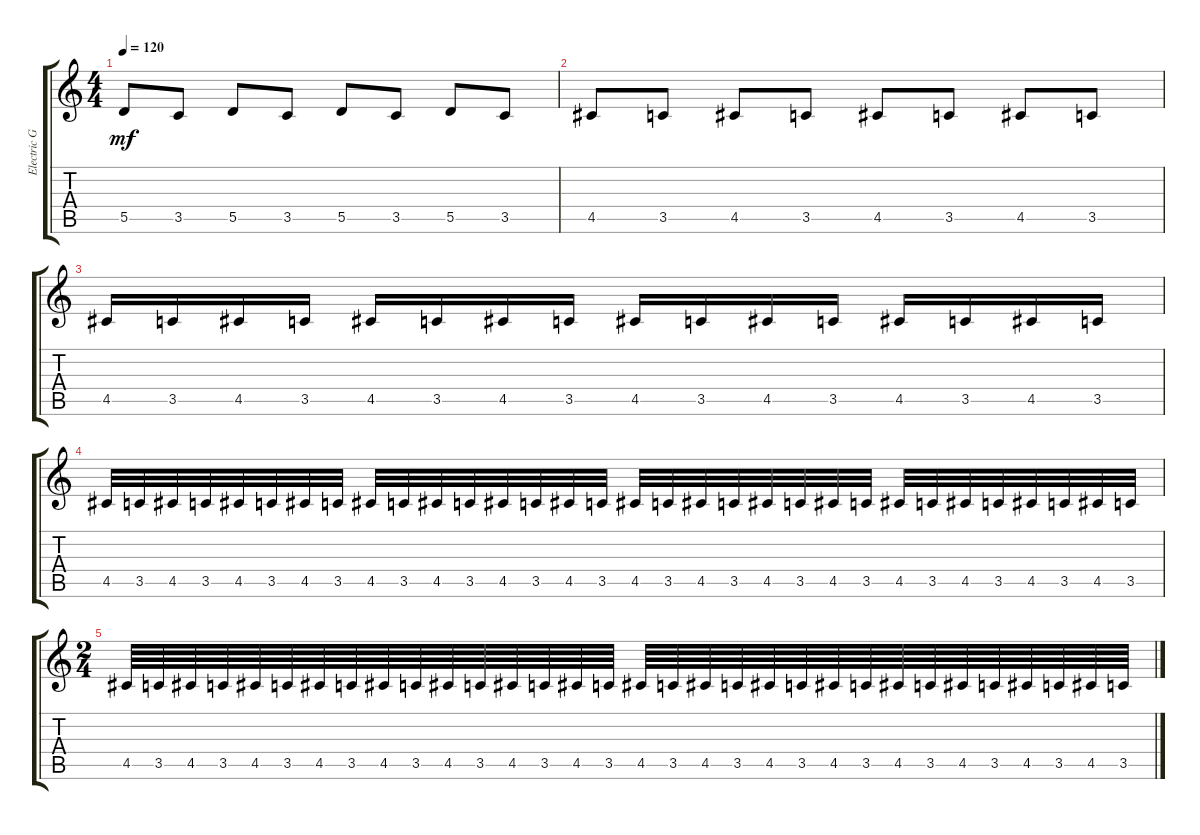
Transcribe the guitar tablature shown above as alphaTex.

\track ("Electric Guitar" "Electric G") {instrument electricguitarclean}
\staff {score tabs}
\tuning (E4 B3 G3 D3 A2 E2) {hide}
\ts (4 4)
\tempo 120
\clef g2
\ks c
5.5.8{dy mf instrument electricguitarclean} 3.5.8 5.5.8 3.5.8 5.5.8 3.5.8 5.5.8 3.5.8 |
4.5.8 3.5.8 4.5.8 3.5.8 4.5.8 3.5.8 4.5.8 3.5.8 |
4.5.16 3.5.16 4.5.16 3.5.16 4.5.16 3.5.16 4.5.16 3.5.16 4.5.16 3.5.16 4.5.16 3.5.16 4.5.16 3.5.16 4.5.16 3.5.16 |
4.5.32 3.5.32 4.5.32 3.5.32 4.5.32 3.5.32 4.5.32 3.5.32 4.5.32 3.5.32 4.5.32 3.5.32 4.5.32 3.5.32 4.5.32 3.5.32 4.5.32 3.5.32 4.5.32 3.5.32 4.5.32 3.5.32 4.5.32 3.5.32 4.5.32 3.5.32 4.5.32 3.5.32 4.5.32 3.5.32 4.5.32 3.5.32 |
\ts (2 4)
4.5.64 3.5.64 4.5.64 3.5.64 4.5.64 3.5.64 4.5.64 3.5.64 4.5.64 3.5.64 4.5.64 3.5.64 4.5.64 3.5.64 4.5.64 3.5.64 4.5.64 3.5.64 4.5.64 3.5.64 4.5.64 3.5.64 4.5.64 3.5.64 4.5.64 3.5.64 4.5.64 3.5.64 4.5.64 3.5.64 4.5.64 3.5.64
